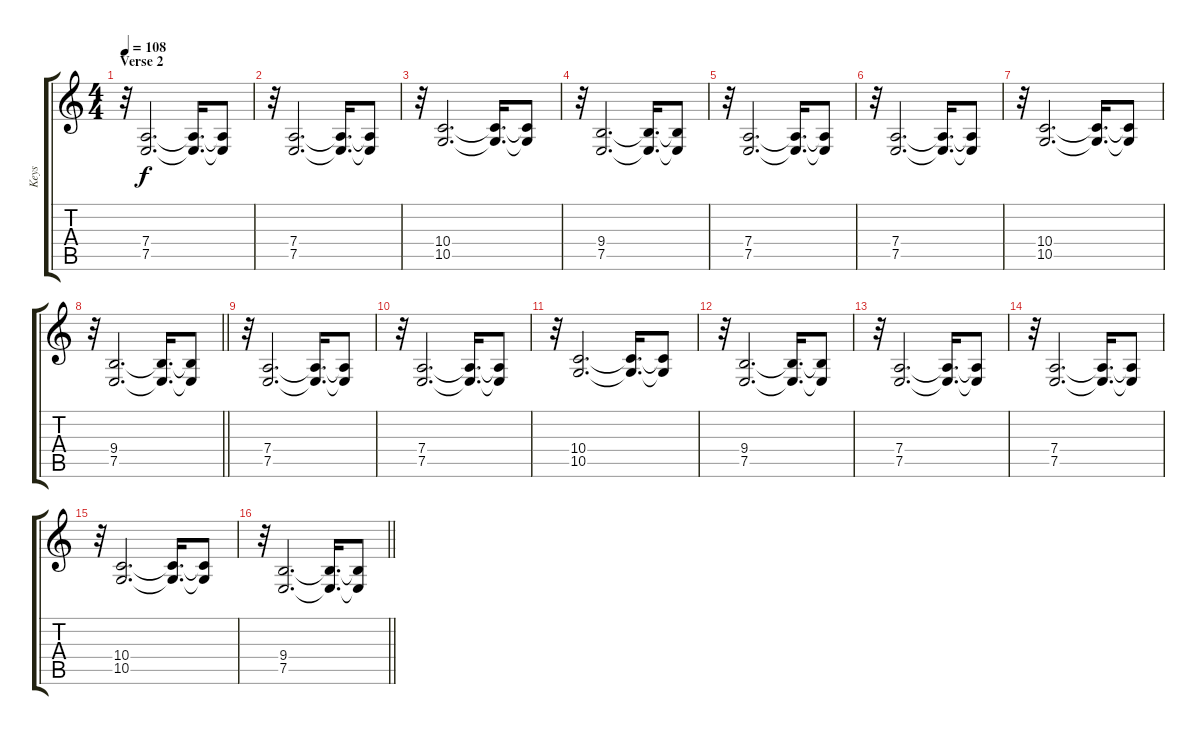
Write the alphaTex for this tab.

\track ("Keys" "Keys") {instrument drawbarorgan}
\staff {score tabs}
\tuning (E4 B3 G3 D3 A2 E2) {hide}
\ts (4 4)
\section ("" "Verse 2")
\tempo 108
\clef g2
\ks c
r.32{dy f} (7.4 7.5).2{d} (7.4{t} 7.5{t}).16{d} (7.4{t} 7.5{t}).8 |
r.32 (7.4 7.5).2{d} (7.4{t} 7.5{t}).16{d} (7.4{t} 7.5{t}).8 |
r.32 (10.4 10.5).2{d} (10.4{t} 10.5{t}).16{d} (10.4{t} 10.5{t}).8 |
r.32 (9.4 7.5).2{d} (9.4{t} 7.5{t}).16{d} (9.4{t} 7.5{t}).8 |
r.32 (7.4 7.5).2{d} (7.4{t} 7.5{t}).16{d} (7.4{t} 7.5{t}).8 |
r.32 (7.4 7.5).2{d} (7.4{t} 7.5{t}).16{d} (7.4{t} 7.5{t}).8 |
r.32 (10.4 10.5).2{d} (10.4{t} 10.5{t}).16{d} (10.4{t} 10.5{t}).8 |
\barLineRight lightlight
r.32 (9.4 7.5).2{d} (9.4{t} 7.5{t}).16{d} (9.4{t} 7.5{t}).8 |
r.32 (7.4 7.5).2{d} (7.4{t} 7.5{t}).16{d} (7.4{t} 7.5{t}).8 |
r.32 (7.4 7.5).2{d} (7.4{t} 7.5{t}).16{d} (7.4{t} 7.5{t}).8 |
r.32 (10.4 10.5).2{d} (10.4{t} 10.5{t}).16{d} (10.4{t} 10.5{t}).8 |
r.32 (9.4 7.5).2{d} (9.4{t} 7.5{t}).16{d} (9.4{t} 7.5{t}).8 |
r.32 (7.4 7.5).2{d} (7.4{t} 7.5{t}).16{d} (7.4{t} 7.5{t}).8 |
r.32 (7.4 7.5).2{d} (7.4{t} 7.5{t}).16{d} (7.4{t} 7.5{t}).8 |
r.32 (10.4 10.5).2{d} (10.4{t} 10.5{t}).16{d} (10.4{t} 10.5{t}).8 |
\barLineRight lightlight
r.32 (9.4 7.5).2{d} (9.4{t} 7.5{t}).16{d} (9.4{t} 7.5{t}).8
